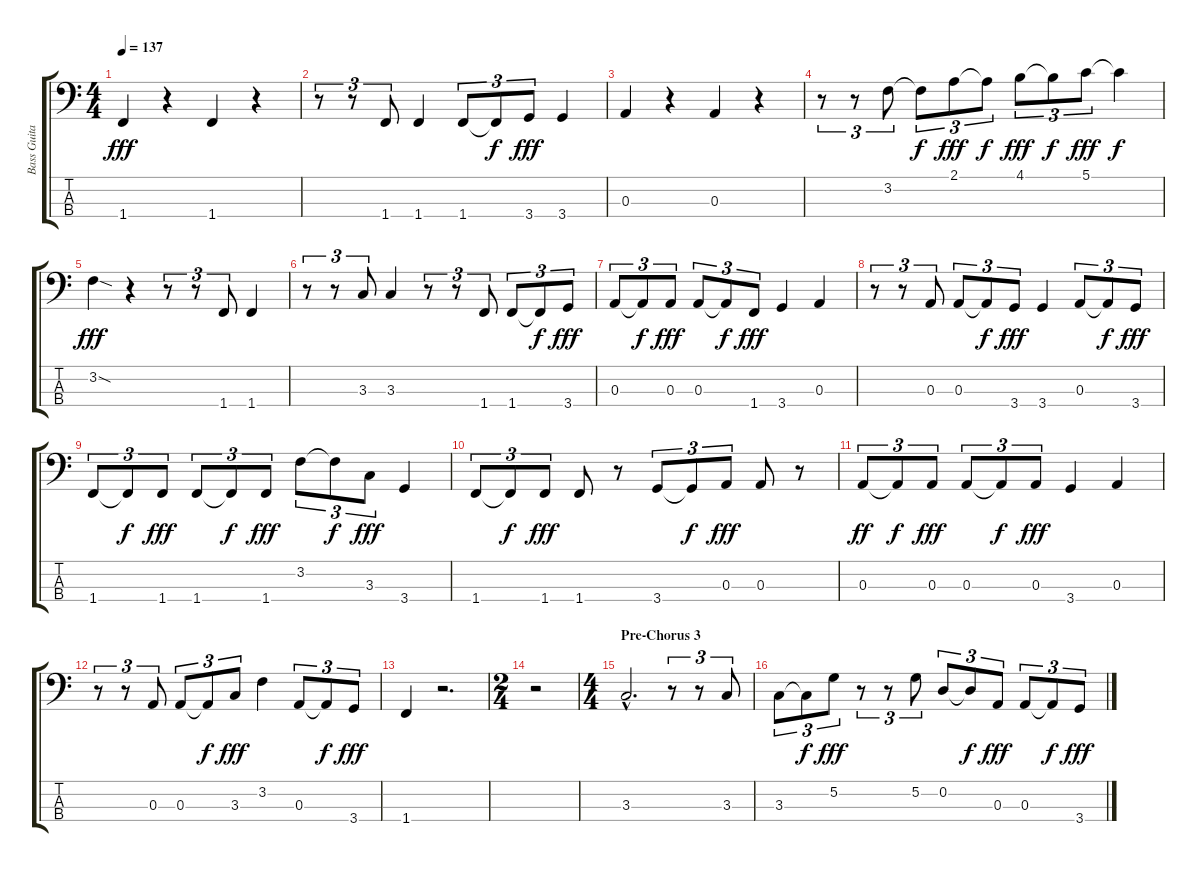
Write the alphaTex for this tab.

\track ("Bass Guitar" "Bass Guita") {instrument electricbassfinger}
\staff {score tabs}
\tuning (G2 D2 A1 E1) {hide}
\ts (4 4)
\tempo 137
\clef f4
\ks c
1.4.4{dy fff} r.4 1.4.4 r.4 |
r.8{tu (3 2)} r.8{tu (3 2)} 1.4.8{tu (3 2)} 1.4.4 1.4.8{tu (3 2)} 1.4{t}.8{tu (3 2) dy f} 3.4.8{tu (3 2) dy fff} 3.4.4 |
0.3.4 r.4 0.3.4 r.4 |
r.8{tu (3 2)} r.8{tu (3 2)} 3.2.8{tu (3 2)} 3.2{t}.8{tu (3 2) dy f} 2.1.8{tu (3 2) dy fff} 2.1{t}.8{tu (3 2) dy f} 4.1.8{tu (3 2) dy fff} 4.1{t}.8{tu (3 2) dy f} 5.1.8{tu (3 2) dy fff} 5.1{t}.4{dy f} |
3.2{sod}.4{dy fff} r.4 r.8{tu (3 2)} r.8{tu (3 2)} 1.4.8{tu (3 2)} 1.4.4 |
r.8{tu (3 2)} r.8{tu (3 2)} 3.3.8{tu (3 2)} 3.3.4 r.8{tu (3 2)} r.8{tu (3 2)} 1.4.8{tu (3 2)} 1.4.8{tu (3 2)} 1.4{t}.8{tu (3 2) dy f} 3.4.8{tu (3 2) dy fff} |
0.3.8{tu (3 2)} 0.3{t}.8{tu (3 2) dy f} 0.3.8{tu (3 2) dy fff} 0.3.8{tu (3 2)} 0.3{t}.8{tu (3 2) dy f} 1.4.8{tu (3 2) dy fff} 3.4.4 0.3.4 |
r.8{tu (3 2)} r.8{tu (3 2)} 0.3.8{tu (3 2)} 0.3.8{tu (3 2)} 0.3{t}.8{tu (3 2) dy f} 3.4.8{tu (3 2) dy fff} 3.4.4 0.3.8{tu (3 2)} 0.3{t}.8{tu (3 2) dy f} 3.4.8{tu (3 2) dy fff} |
1.4.8{tu (3 2)} 1.4{t}.8{tu (3 2) dy f} 1.4.8{tu (3 2) dy fff} 1.4.8{tu (3 2)} 1.4{t}.8{tu (3 2) dy f} 1.4.8{tu (3 2) dy fff} 3.2.8{tu (3 2)} 3.2{t}.8{tu (3 2) dy f} 3.3.8{tu (3 2) dy fff} 3.4.4 |
1.4.8{tu (3 2)} 1.4{t}.8{tu (3 2) dy f} 1.4.8{tu (3 2) dy fff} 1.4.8 r.8 3.4.8{tu (3 2)} 3.4{t}.8{tu (3 2) dy f} 0.3.8{tu (3 2) dy fff} 0.3.8 r.8 |
0.3.8{tu (3 2) dy ff} 0.3{t}.8{tu (3 2) dy f} 0.3.8{tu (3 2) dy fff} 0.3.8{tu (3 2)} 0.3{t}.8{tu (3 2) dy f} 0.3.8{tu (3 2) dy fff} 3.4.4 0.3.4 |
r.8{tu (3 2)} r.8{tu (3 2)} 0.3.8{tu (3 2)} 0.3.8{tu (3 2)} 0.3{t}.8{tu (3 2) dy f} 3.3.8{tu (3 2) dy fff} 3.2.4 0.3.8{tu (3 2)} 0.3{t}.8{tu (3 2) dy f} 3.4.8{tu (3 2) dy fff} |
1.4.4 r.2{d} |
\ts (2 4)
r.2 |
\ts (4 4)
\section ("" "Pre-Chorus 3")
3.3{hac}.2{d} r.8{tu (3 2)} r.8{tu (3 2)} 3.3.8{tu (3 2)} |
3.3.8{tu (3 2)} 3.3{t}.8{tu (3 2) dy f} 5.2.8{tu (3 2) dy fff} r.8{tu (3 2)} r.8{tu (3 2)} 5.2.8{tu (3 2)} 0.2.8{tu (3 2)} 0.2{t}.8{tu (3 2) dy f} 0.3.8{tu (3 2) dy fff} 0.3.8{tu (3 2)} 0.3{t}.8{tu (3 2) dy f} 3.4.8{tu (3 2) dy fff}
